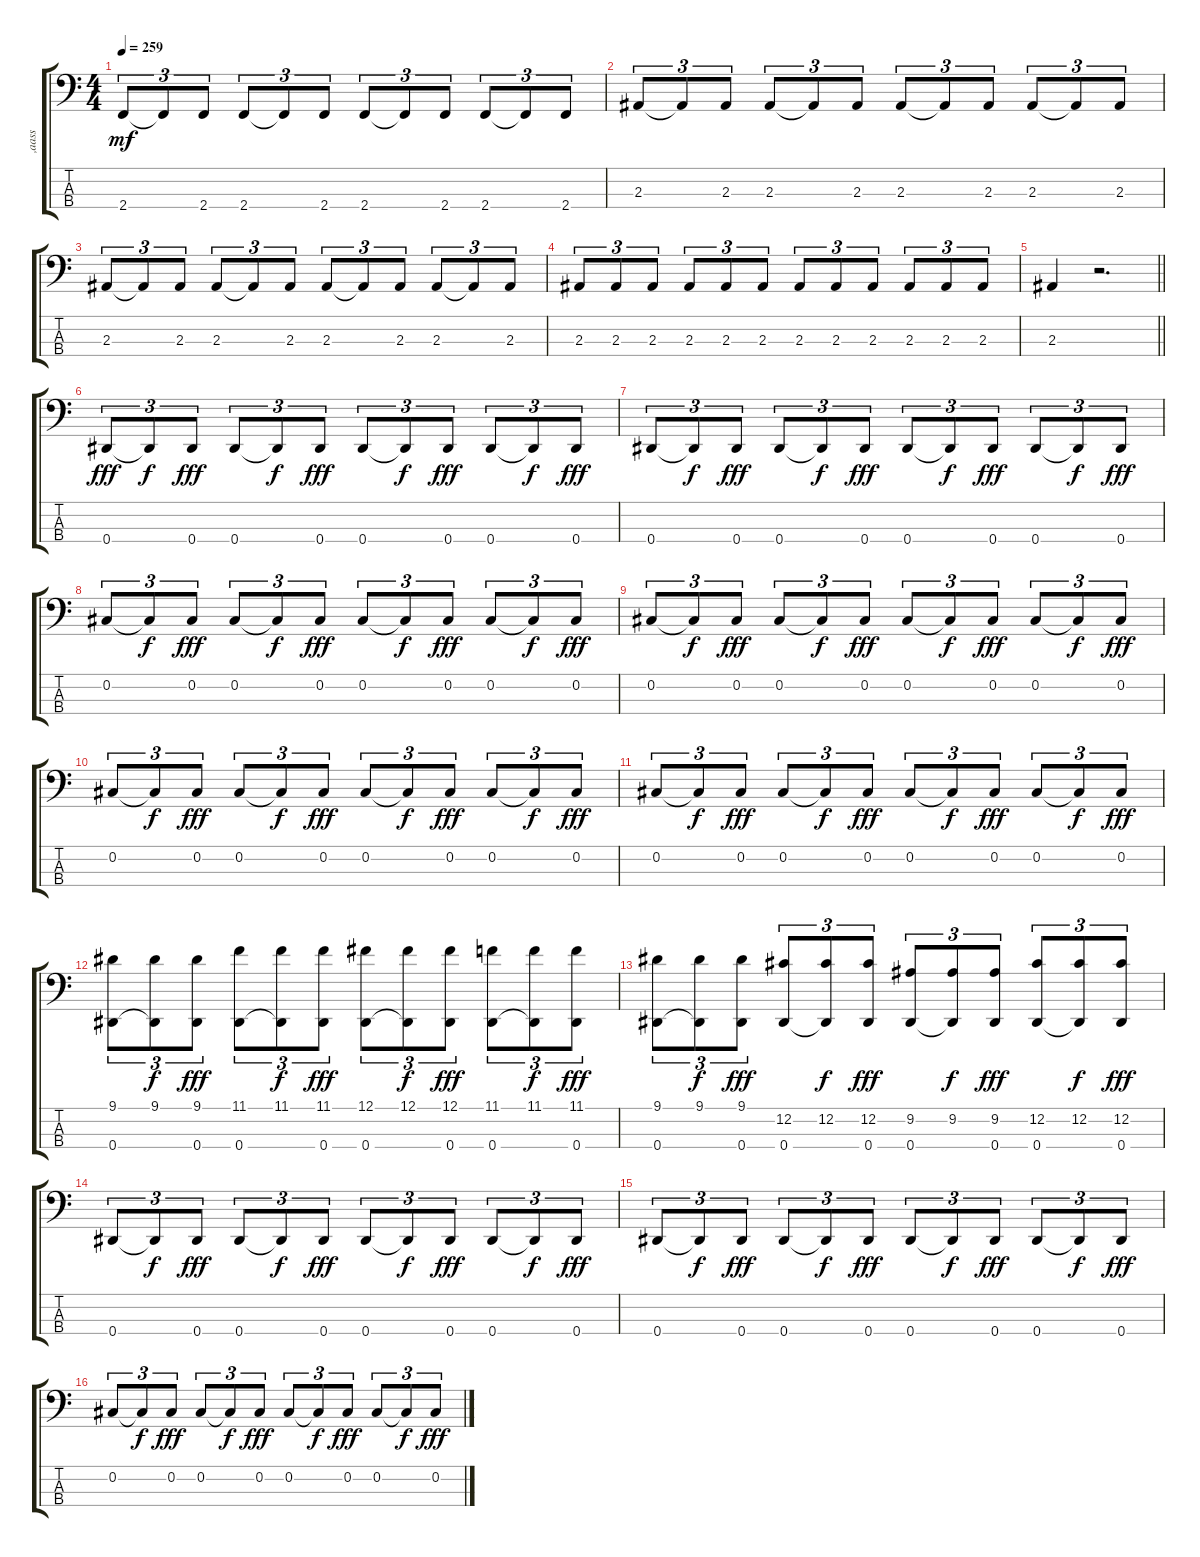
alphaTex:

\track ("‚aass" "‚aass") {instrument electricbassfinger}
\staff {score tabs}
\tuning (Gb2 Db2 Ab1 Eb1) {hide}
\ts (4 4)
\tempo 259
\clef f4
\ks c
2.4.8{tu (3 2) dy mf} 2.4{t}.8{tu (3 2)} 2.4.8{tu (3 2)} 2.4.8{tu (3 2)} 2.4{t}.8{tu (3 2)} 2.4.8{tu (3 2)} 2.4.8{tu (3 2)} 2.4{t}.8{tu (3 2)} 2.4.8{tu (3 2)} 2.4.8{tu (3 2)} 2.4{t}.8{tu (3 2)} 2.4.8{tu (3 2)} |
2.3.8{tu (3 2)} 2.3{t}.8{tu (3 2)} 2.3.8{tu (3 2)} 2.3.8{tu (3 2)} 2.3{t}.8{tu (3 2)} 2.3.8{tu (3 2)} 2.3.8{tu (3 2)} 2.3{t}.8{tu (3 2)} 2.3.8{tu (3 2)} 2.3.8{tu (3 2)} 2.3{t}.8{tu (3 2)} 2.3.8{tu (3 2)} |
2.3.8{tu (3 2)} 2.3{t}.8{tu (3 2)} 2.3.8{tu (3 2)} 2.3.8{tu (3 2)} 2.3{t}.8{tu (3 2)} 2.3.8{tu (3 2)} 2.3.8{tu (3 2)} 2.3{t}.8{tu (3 2)} 2.3.8{tu (3 2)} 2.3.8{tu (3 2)} 2.3{t}.8{tu (3 2)} 2.3.8{tu (3 2)} |
2.3.8{tu (3 2)} 2.3.8{tu (3 2)} 2.3.8{tu (3 2)} 2.3.8{tu (3 2)} 2.3.8{tu (3 2)} 2.3.8{tu (3 2)} 2.3.8{tu (3 2)} 2.3.8{tu (3 2)} 2.3.8{tu (3 2)} 2.3.8{tu (3 2)} 2.3.8{tu (3 2)} 2.3.8{tu (3 2)} |
\barLineRight lightlight
2.3.4 r.2{d} |
0.4.8{tu (3 2) dy fff} 0.4{t}.8{tu (3 2) dy f} 0.4.8{tu (3 2) dy fff} 0.4.8{tu (3 2)} 0.4{t}.8{tu (3 2) dy f} 0.4.8{tu (3 2) dy fff} 0.4.8{tu (3 2)} 0.4{t}.8{tu (3 2) dy f} 0.4.8{tu (3 2) dy fff} 0.4.8{tu (3 2)} 0.4{t}.8{tu (3 2) dy f} 0.4.8{tu (3 2) dy fff} |
0.4.8{tu (3 2)} 0.4{t}.8{tu (3 2) dy f} 0.4.8{tu (3 2) dy fff} 0.4.8{tu (3 2)} 0.4{t}.8{tu (3 2) dy f} 0.4.8{tu (3 2) dy fff} 0.4.8{tu (3 2)} 0.4{t}.8{tu (3 2) dy f} 0.4.8{tu (3 2) dy fff} 0.4.8{tu (3 2)} 0.4{t}.8{tu (3 2) dy f} 0.4.8{tu (3 2) dy fff} |
0.2.8{tu (3 2)} 0.2{t}.8{tu (3 2) dy f} 0.2.8{tu (3 2) dy fff} 0.2.8{tu (3 2)} 0.2{t}.8{tu (3 2) dy f} 0.2.8{tu (3 2) dy fff} 0.2.8{tu (3 2)} 0.2{t}.8{tu (3 2) dy f} 0.2.8{tu (3 2) dy fff} 0.2.8{tu (3 2)} 0.2{t}.8{tu (3 2) dy f} 0.2.8{tu (3 2) dy fff} |
0.2.8{tu (3 2)} 0.2{t}.8{tu (3 2) dy f} 0.2.8{tu (3 2) dy fff} 0.2.8{tu (3 2)} 0.2{t}.8{tu (3 2) dy f} 0.2.8{tu (3 2) dy fff} 0.2.8{tu (3 2)} 0.2{t}.8{tu (3 2) dy f} 0.2.8{tu (3 2) dy fff} 0.2.8{tu (3 2)} 0.2{t}.8{tu (3 2) dy f} 0.2.8{tu (3 2) dy fff} |
0.2.8{tu (3 2)} 0.2{t}.8{tu (3 2) dy f} 0.2.8{tu (3 2) dy fff} 0.2.8{tu (3 2)} 0.2{t}.8{tu (3 2) dy f} 0.2.8{tu (3 2) dy fff} 0.2.8{tu (3 2)} 0.2{t}.8{tu (3 2) dy f} 0.2.8{tu (3 2) dy fff} 0.2.8{tu (3 2)} 0.2{t}.8{tu (3 2) dy f} 0.2.8{tu (3 2) dy fff} |
0.2.8{tu (3 2)} 0.2{t}.8{tu (3 2) dy f} 0.2.8{tu (3 2) dy fff} 0.2.8{tu (3 2)} 0.2{t}.8{tu (3 2) dy f} 0.2.8{tu (3 2) dy fff} 0.2.8{tu (3 2)} 0.2{t}.8{tu (3 2) dy f} 0.2.8{tu (3 2) dy fff} 0.2.8{tu (3 2)} 0.2{t}.8{tu (3 2) dy f} 0.2.8{tu (3 2) dy fff} |
(9.1 0.4).8{tu (3 2)} (9.1 0.4{t}).8{tu (3 2) dy f} (9.1 0.4).8{tu (3 2) dy fff} (11.1 0.4).8{tu (3 2)} (11.1 0.4{t}).8{tu (3 2) dy f} (11.1 0.4).8{tu (3 2) dy fff} (12.1 0.4).8{tu (3 2)} (12.1 0.4{t}).8{tu (3 2) dy f} (12.1 0.4).8{tu (3 2) dy fff} (11.1 0.4).8{tu (3 2)} (11.1 0.4{t}).8{tu (3 2) dy f} (11.1 0.4).8{tu (3 2) dy fff} |
(9.1 0.4).8{tu (3 2)} (9.1 0.4{t}).8{tu (3 2) dy f} (9.1 0.4).8{tu (3 2) dy fff} (12.2 0.4).8{tu (3 2)} (12.2 0.4{t}).8{tu (3 2) dy f} (12.2 0.4).8{tu (3 2) dy fff} (9.2 0.4).8{tu (3 2)} (9.2 0.4{t}).8{tu (3 2) dy f} (9.2 0.4).8{tu (3 2) dy fff} (12.2 0.4).8{tu (3 2)} (12.2 0.4{t}).8{tu (3 2) dy f} (12.2 0.4).8{tu (3 2) dy fff} |
0.4.8{tu (3 2)} 0.4{t}.8{tu (3 2) dy f} 0.4.8{tu (3 2) dy fff} 0.4.8{tu (3 2)} 0.4{t}.8{tu (3 2) dy f} 0.4.8{tu (3 2) dy fff} 0.4.8{tu (3 2)} 0.4{t}.8{tu (3 2) dy f} 0.4.8{tu (3 2) dy fff} 0.4.8{tu (3 2)} 0.4{t}.8{tu (3 2) dy f} 0.4.8{tu (3 2) dy fff} |
0.4.8{tu (3 2)} 0.4{t}.8{tu (3 2) dy f} 0.4.8{tu (3 2) dy fff} 0.4.8{tu (3 2)} 0.4{t}.8{tu (3 2) dy f} 0.4.8{tu (3 2) dy fff} 0.4.8{tu (3 2)} 0.4{t}.8{tu (3 2) dy f} 0.4.8{tu (3 2) dy fff} 0.4.8{tu (3 2)} 0.4{t}.8{tu (3 2) dy f} 0.4.8{tu (3 2) dy fff} |
0.2.8{tu (3 2)} 0.2{t}.8{tu (3 2) dy f} 0.2.8{tu (3 2) dy fff} 0.2.8{tu (3 2)} 0.2{t}.8{tu (3 2) dy f} 0.2.8{tu (3 2) dy fff} 0.2.8{tu (3 2)} 0.2{t}.8{tu (3 2) dy f} 0.2.8{tu (3 2) dy fff} 0.2.8{tu (3 2)} 0.2{t}.8{tu (3 2) dy f} 0.2.8{tu (3 2) dy fff}
